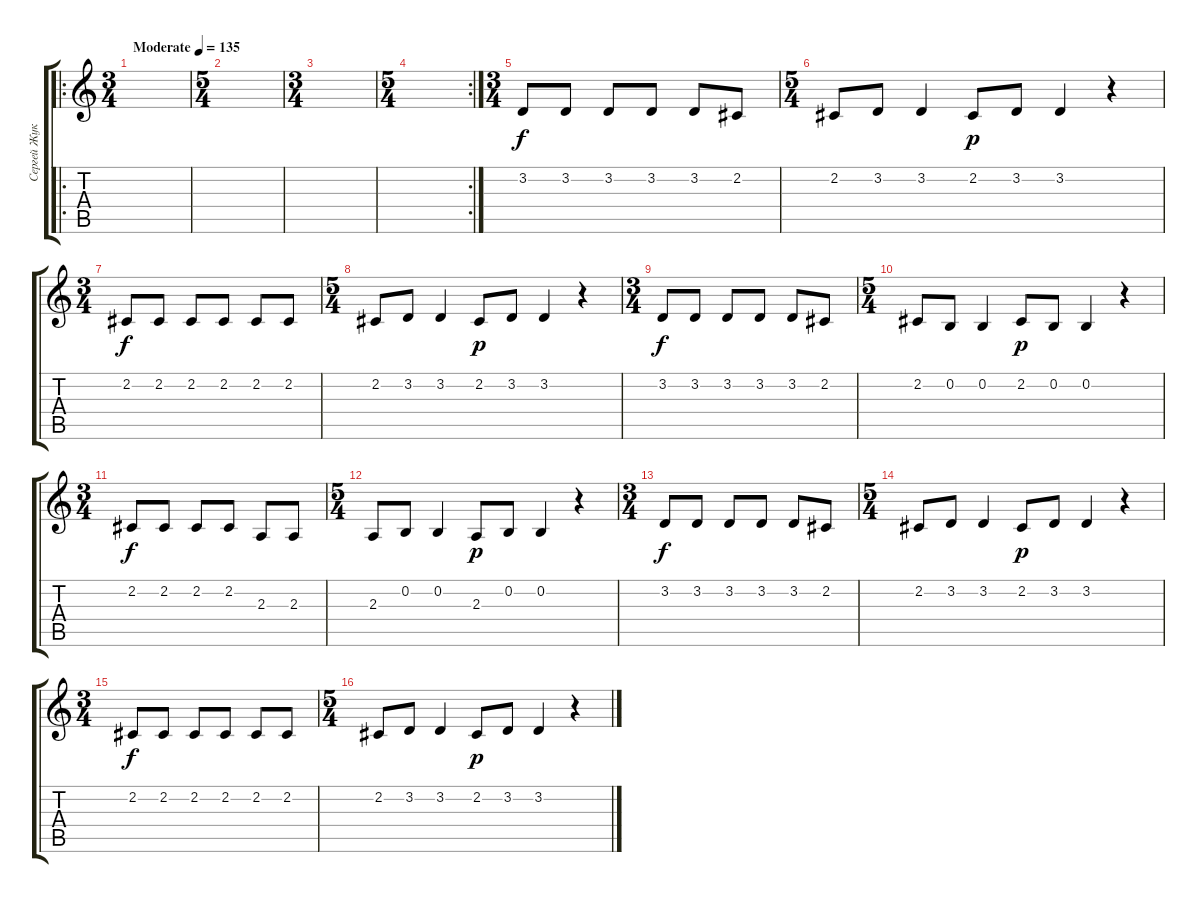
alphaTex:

\track ("Сергей Жуков (вокал)" "Сергей Жук") {instrument piccolo}
\staff {score tabs}
\tuning (E4 B3 G3 D3 A2 E2) {hide}
\ro
\ts (3 4)
\tempo (135 "Moderate")
\clef g2
\ks c
|
\ts (5 4)
|
\ts (3 4)
|
\rc 2
\ts (5 4)
|
\ts (3 4)
3.2.8 3.2.8 3.2.8 3.2.8 3.2.8 2.2.8 |
\ts (5 4)
2.2.8 3.2.8 3.2.4 2.2.8{dy p} 3.2.8 3.2.4 r.4 |
\ts (3 4)
2.2.8{dy f} 2.2.8 2.2.8 2.2.8 2.2.8 2.2.8 |
\ts (5 4)
2.2.8 3.2.8 3.2.4 2.2.8{dy p} 3.2.8 3.2.4 r.4 |
\ts (3 4)
3.2.8{dy f} 3.2.8 3.2.8 3.2.8 3.2.8 2.2.8 |
\ts (5 4)
2.2.8 0.2.8 0.2.4 2.2.8{dy p} 0.2.8 0.2.4 r.4 |
\ts (3 4)
2.2.8{dy f} 2.2.8 2.2.8 2.2.8 2.3.8 2.3.8 |
\ts (5 4)
2.3.8 0.2.8 0.2.4 2.3.8{dy p} 0.2.8 0.2.4 r.4 |
\ts (3 4)
3.2.8{dy f} 3.2.8 3.2.8 3.2.8 3.2.8 2.2.8 |
\ts (5 4)
2.2.8 3.2.8 3.2.4 2.2.8{dy p} 3.2.8 3.2.4 r.4 |
\ts (3 4)
2.2.8{dy f} 2.2.8 2.2.8 2.2.8 2.2.8 2.2.8 |
\ts (5 4)
2.2.8 3.2.8 3.2.4 2.2.8{dy p} 3.2.8 3.2.4 r.4
